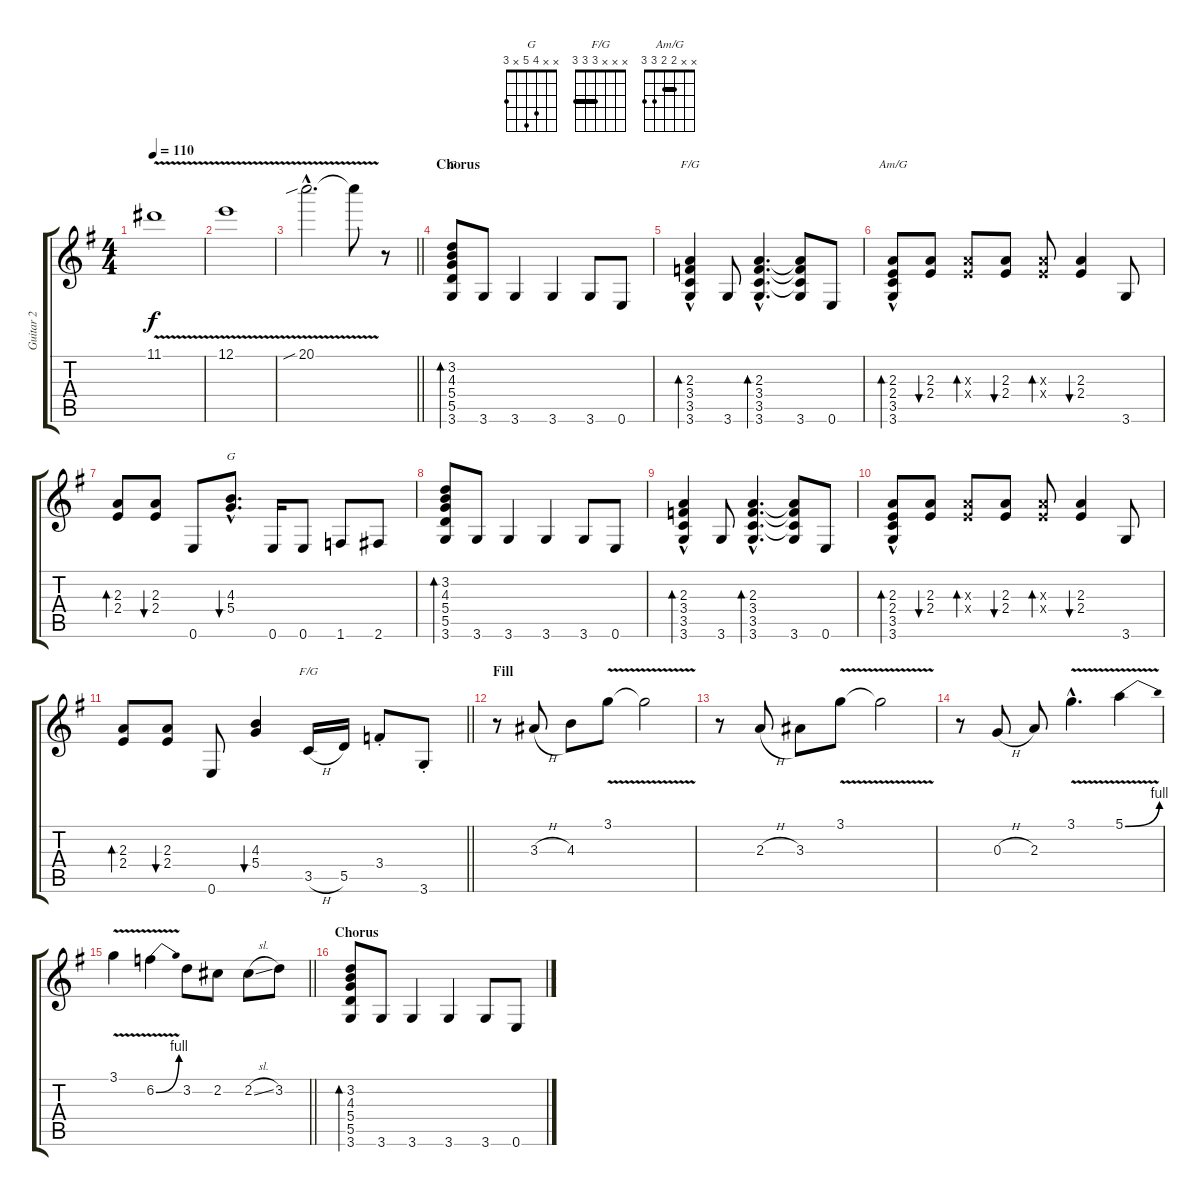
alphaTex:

\track ("Guitar 2" "Guitar 2") {instrument overdrivenguitar}
\staff {score tabs}
\tuning (E4 B3 G3 D3 A2 E2) {hide}
\chord ("G" x 3 4 5 5 3) {barre 3}
\chord ("F/G" x x 2 3 3 3)
\chord ("Am/G" x x 2 2 3 3) {barre 2}
\chord ("G" x x 4 5 x 3)
\chord ("F/G" x x x 3 3 3) {barre 3}
\ts (4 4)
\tempo 110
\clef g2
\ks g
11.1{v}.1{dy f} |
12.1{v}.1 |
\barLineRight lightlight
20.1{v sib hac}.2{d} 20.1{t}.8 r.8 |
\section ("" "Chorus")
(3.2 4.3 5.4 5.5 3.6).8{bd 60 ch "G"} 3.6.8 3.6.4 3.6.4 3.6.8 0.6.8 |
(2.3{hac} 3.4{hac} 3.5{hac} 3.6).4{bd 30 ch "F/G"} 3.6.8 (2.3 3.4 3.5 3.6{hac}).4{d bd 30} (2.3{t} 3.4{t} 3.5{t} 3.6).8 0.6.8 |
(2.3 2.4 3.5{hac} 3.6{hac}).8{bd 30 ch "Am/G"} (2.3 2.4).8{bu 30} (2.3{x} 2.4{x}).8{bd 30} (2.3 2.4).8{bu 30} (2.3{x} 2.4{x}).8{bd 30} (2.3 2.4).4{bu 30} 3.6.8 |
(2.3 2.4).8{bd 30} (2.3 2.4).8{bu 60} 0.6.8 (4.3{hac} 5.4{hac}).8{d bu 60 ch "G"} 0.6.16 0.6.8 1.6.8 2.6.8 |
(3.2 4.3 5.4 5.5 3.6).8{bd 60} 3.6.8 3.6.4 3.6.4 3.6.8 0.6.8 |
(2.3{hac} 3.4{hac} 3.5{hac} 3.6).4{bd 30} 3.6.8 (2.3 3.4 3.5 3.6{hac}).4{d bd 30} (2.3{t} 3.4{t} 3.5{t} 3.6).8 0.6.8 |
(2.3 2.4 3.5{hac} 3.6{hac}).8{bd 30} (2.3 2.4).8{bu 30} (2.3{x} 2.4{x}).8{bd 30} (2.3 2.4).8{bu 30} (2.3{x} 2.4{x}).8{bd 30} (2.3 2.4).4{bu 30} 3.6.8 |
\barLineRight lightlight
(2.3 2.4).8{bd 30} (2.3 2.4).8{bu 60} 0.6.8 (4.3 5.4).4{bu 60} 3.5{h}.16{ch "F/G"} 5.5.16 3.4{st}.8 3.6{st}.8 |
\section ("" "Fill")
r.8{volume 13} 3.3{h}.8 4.3.8 3.1{v}.8 3.1{t}.2 |
r.8{volume 16} 2.3{h}.8 3.3.8 3.1{v}.8 3.1{t}.2 |
r.8 0.3{h}.8 2.3.8 3.1{v hac}.4{d} 5.1{be (bend 0 0 60 4) v}.4 |
\barLineRight lightlight
3.1{v}.4 6.2{be (bend 0 0 60 4) v}.4 3.2.8 2.2.8 2.2{sl}.8 3.2.8 |
\section ("" "Chorus")
(3.2 4.3 5.4 5.5 3.6).8{bd 30} 3.6.8 3.6.4 3.6.4 3.6.8 0.6.8
